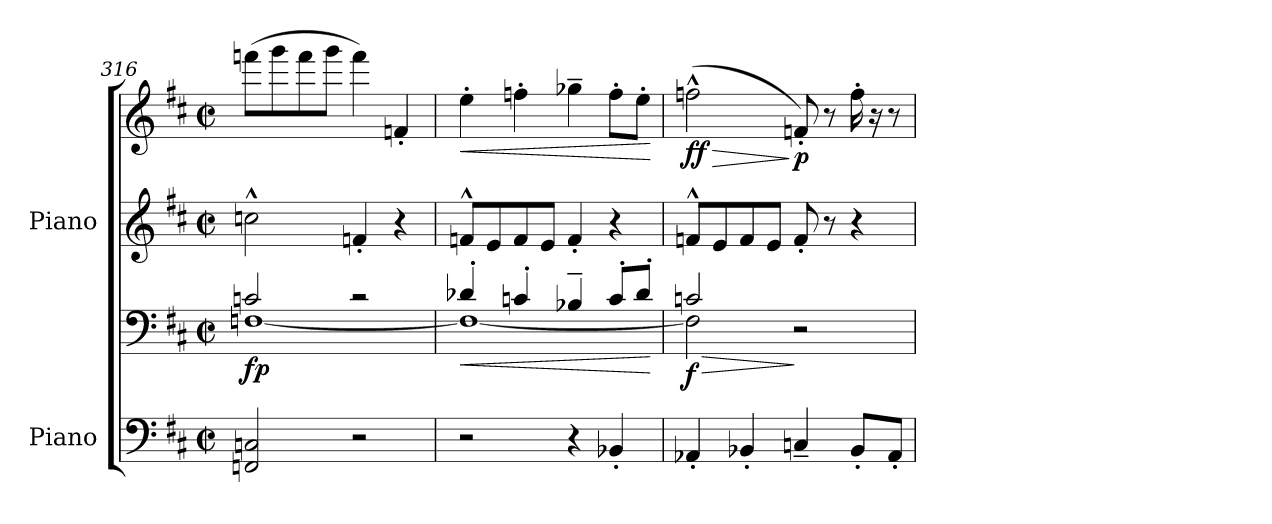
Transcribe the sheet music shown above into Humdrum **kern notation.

**kern	**kern	**dynam	**kern	**kern	**dynam
*part2	*part2	*part2	*part1	*part1	*part1
*staff4	*staff3	*staff3/4	*staff2	*staff1	*staff1/2
*I"Piano	*	*	*I"Piano	*	*
*I'Pno.	*	*	*I'Pno.	*	*
*clefF4	*clefF4	*	*clefG2	*clefG2	*
*k[f#c#]	*k[f#c#]	*	*k[f#c#]	*k[f#c#]	*
*M2/2	*M2/2	*	*M2/2	*M2/2	*
*met(c|)	*met(c|)	*	*met(c|)	*met(c|)	*
=316	=316	=316	=316	=316	=316
*	*^	*	*	*	*
!	!	!	!LO:DY:b	!	!	!
2FFn/ 2Cn/	2cn/	[1Fn	fp	2ccn^^\	(>8fffn\L	.
.	.	.	.	.	8ggg\	.
.	.	.	.	.	8fff\	.
.	.	.	.	.	8ggg\J	.
2r	2r	.	.	4fn'/	4fff\)	.
.	.	.	.	4r	4fn'/	.
!!LO:LB:g=z
=317	=317	=317	=317	=317	=317	=317
!	!	!	!LO:HP:b	!	!	!LO:HP:b
2r	4d-X'/	1F_	<	8fn^^/L	4ee'\	<
.	.	.	.	8e/	.	.
.	4cn'/	.	.	8f/	4ffn'\	.
.	.	.	.	8e/J	.	.
4r	4B-X~/	.	.	4f'/	4gg-X~\	.
4BB-X'/	8c'/L	.	.	4r	8ff'\L	.
.	8d-'/J	.	.	.	8ee'\J	.
*	*v	*v	*	*	*	*
.	.	[	.	.	[
=318	=318	=318	=318	=318	=318
!	!	!LO:HP:b	!	!	!LO:HP:b
*	*^	*	*	*	*
!	!	!	!LO:DY:n=1:b	!	!	!LO:DY:n=1:b
4AA-X'/	2cn/	2F\]	> f	8fn^^/L	(>2ffn^^\	> ff
.	.	.	.	8e/	.	.
4BB-X'/	.	.	.	8f/	.	.
.	.	.	.	8e/J	.	.
!	!	!	!	!	!	!LO:DY:n=2:b
4Cn~/	2r	2ryy	]	8f'/	8fn'/)	] p
.	.	.	.	8r	8r	.
8BB-'/L	.	.	.	4r	16ff'\	.
.	.	.	.	.	16r	.
8AA-'/J	.	.	.	.	8r	.
*	*v	*v	*	*	*	*
=	=	=	=	=	=
*-	*-	*-	*-	*-	*-
